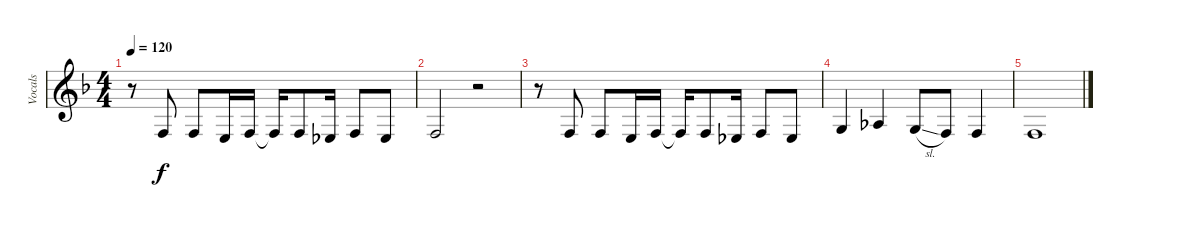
\track ("Vocals" "Vocals") {instrument violin}
\staff {score}
\tuning (E4 B3 G3 D3 A2 E2) {hide}
\ts (4 4)
\tempo 120
\clef g2
\ks f
r.8{dy f} 3.4.8 3.4.8 2.4.16 3.4.16 3.4{t}.16 3.4.8 1.4.16 3.4.8 1.4.8 |
3.4.2 r.2 |
r.8 3.4.8 3.4.8 2.4.16 3.4.16 3.4{t}.16 3.4.8 1.4.16 3.4.8 1.4.8 |
0.3.4 1.3.4 5.4{sl}.8 3.4.8 3.4.4 |
3.4.1
